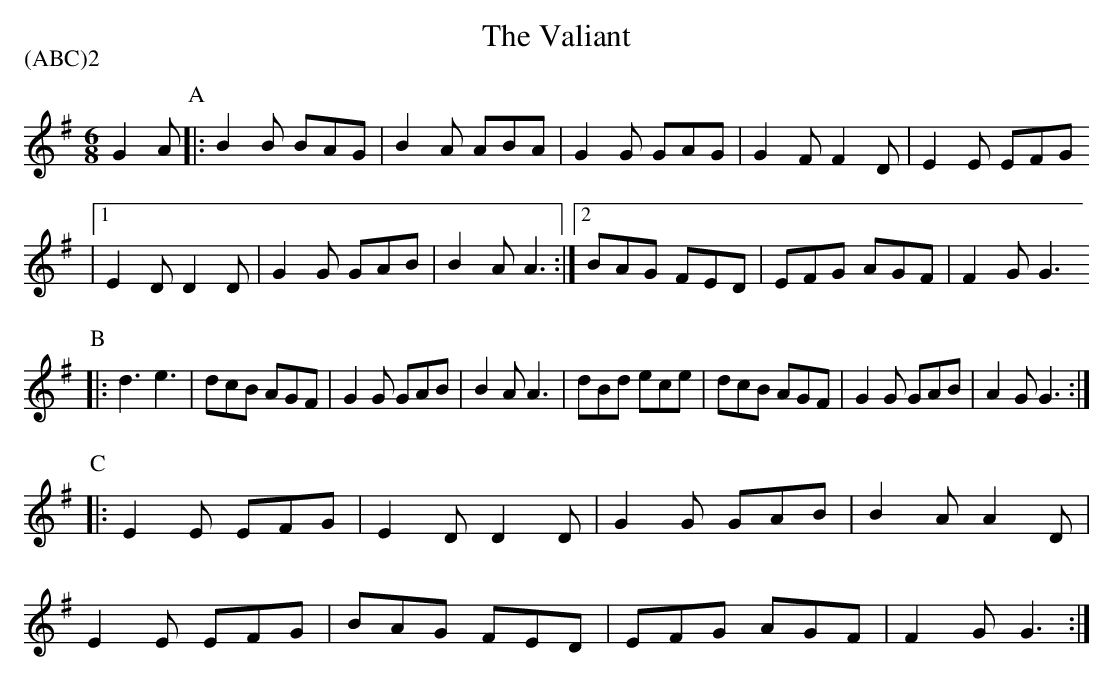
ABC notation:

X:1
T:The Valiant
P:(ABC)2
M:6/8
L:1/8
K:G
G2A  \
P:A
|:  B2B BAG   |  B2A ABA   | G2G GAG   | G2F F2D   | E2E EFG
|1  E2D D2D   |  G2G GAB   | B2A A3   :|2 BAG FED  | EFG AGF |  F2G G3
P:B
|: d3e3   |dcB AGF   | G2G GAB   |B2A A3   | dBd ece   |  dcB AGF  | G2G GAB   |  A2G G3  :|
P:C
|:  E2E EFG   |   E2D D2D   |   G2G GAB   |   B2A A2D   |
    E2E EFG   |   BAG FED   |   EFG AGF   |   F2G G3   :|
